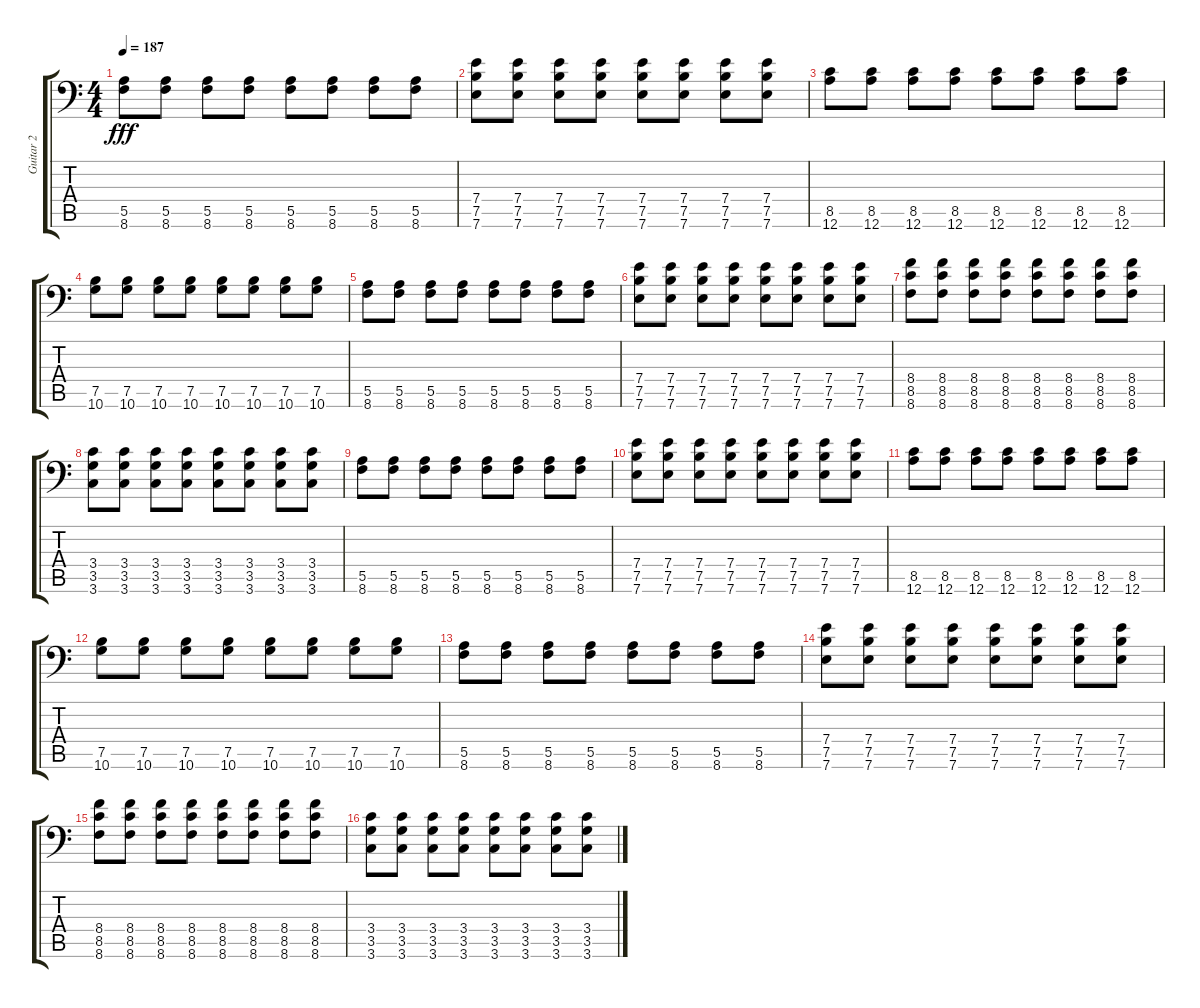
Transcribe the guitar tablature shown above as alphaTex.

\track ("Guitar 2" "Guitar 2") {instrument distortionguitar}
\staff {score tabs}
\tuning (B3 Gb3 D3 A2 E2 A1) {hide}
\ts (4 4)
\tempo 187
\clef f4
\ks c
(5.5 8.6).8{dy fff} (5.5 8.6).8 (5.5 8.6).8 (5.5 8.6).8 (5.5 8.6).8 (5.5 8.6).8 (5.5 8.6).8 (5.5 8.6).8 |
(7.4 7.5 7.6).8 (7.4 7.5 7.6).8 (7.4 7.5 7.6).8 (7.4 7.5 7.6).8 (7.4 7.5 7.6).8 (7.4 7.5 7.6).8 (7.4 7.5 7.6).8 (7.4 7.5 7.6).8 |
(8.5 12.6).8 (8.5 12.6).8 (8.5 12.6).8 (8.5 12.6).8 (8.5 12.6).8 (8.5 12.6).8 (8.5 12.6).8 (8.5 12.6).8 |
(7.5 10.6).8 (7.5 10.6).8 (7.5 10.6).8 (7.5 10.6).8 (7.5 10.6).8 (7.5 10.6).8 (7.5 10.6).8 (7.5 10.6).8 |
(5.5 8.6).8 (5.5 8.6).8 (5.5 8.6).8 (5.5 8.6).8 (5.5 8.6).8 (5.5 8.6).8 (5.5 8.6).8 (5.5 8.6).8 |
(7.4 7.5 7.6).8 (7.4 7.5 7.6).8 (7.4 7.5 7.6).8 (7.4 7.5 7.6).8 (7.4 7.5 7.6).8 (7.4 7.5 7.6).8 (7.4 7.5 7.6).8 (7.4 7.5 7.6).8 |
(8.4 8.5 8.6).8 (8.4 8.5 8.6).8 (8.4 8.5 8.6).8 (8.4 8.5 8.6).8 (8.4 8.5 8.6).8 (8.4 8.5 8.6).8 (8.4 8.5 8.6).8 (8.4 8.5 8.6).8 |
(3.4 3.5 3.6).8 (3.4 3.5 3.6).8 (3.4 3.5 3.6).8 (3.4 3.5 3.6).8 (3.4 3.5 3.6).8 (3.4 3.5 3.6).8 (3.4 3.5 3.6).8 (3.4 3.5 3.6).8 |
(5.5 8.6).8 (5.5 8.6).8 (5.5 8.6).8 (5.5 8.6).8 (5.5 8.6).8 (5.5 8.6).8 (5.5 8.6).8 (5.5 8.6).8 |
(7.4 7.5 7.6).8 (7.4 7.5 7.6).8 (7.4 7.5 7.6).8 (7.4 7.5 7.6).8 (7.4 7.5 7.6).8 (7.4 7.5 7.6).8 (7.4 7.5 7.6).8 (7.4 7.5 7.6).8 |
(8.5 12.6).8 (8.5 12.6).8 (8.5 12.6).8 (8.5 12.6).8 (8.5 12.6).8 (8.5 12.6).8 (8.5 12.6).8 (8.5 12.6).8 |
(7.5 10.6).8 (7.5 10.6).8 (7.5 10.6).8 (7.5 10.6).8 (7.5 10.6).8 (7.5 10.6).8 (7.5 10.6).8 (7.5 10.6).8 |
(5.5 8.6).8 (5.5 8.6).8 (5.5 8.6).8 (5.5 8.6).8 (5.5 8.6).8 (5.5 8.6).8 (5.5 8.6).8 (5.5 8.6).8 |
(7.4 7.5 7.6).8 (7.4 7.5 7.6).8 (7.4 7.5 7.6).8 (7.4 7.5 7.6).8 (7.4 7.5 7.6).8 (7.4 7.5 7.6).8 (7.4 7.5 7.6).8 (7.4 7.5 7.6).8 |
(8.4 8.5 8.6).8 (8.4 8.5 8.6).8 (8.4 8.5 8.6).8 (8.4 8.5 8.6).8 (8.4 8.5 8.6).8 (8.4 8.5 8.6).8 (8.4 8.5 8.6).8 (8.4 8.5 8.6).8 |
(3.4 3.5 3.6).8 (3.4 3.5 3.6).8 (3.4 3.5 3.6).8 (3.4 3.5 3.6).8 (3.4 3.5 3.6).8 (3.4 3.5 3.6).8 (3.4 3.5 3.6).8 (3.4 3.5 3.6).8
